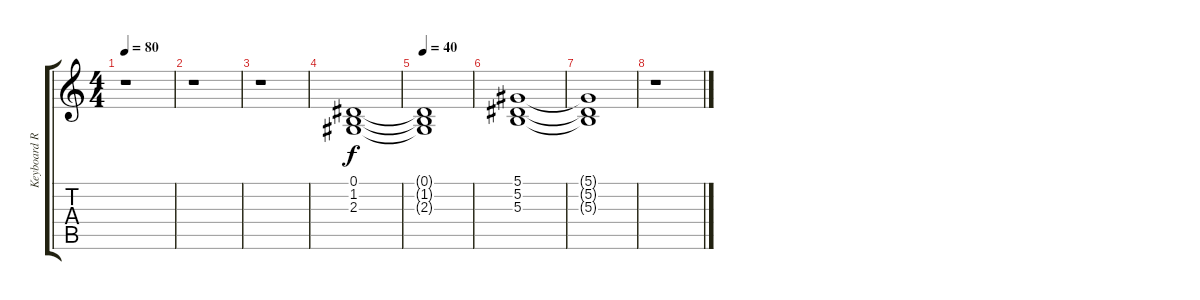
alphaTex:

\track ("Keyboard Right" "Keyboard R") {instrument churchorgan}
\staff {score tabs}
\tuning (Eb4 Bb3 Gb3 Db3 Ab2 Eb2) {hide}
\ts (4 4)
\tempo 80
\clef g2
\ks c
r.1{dy f} |
r.1 |
r.1 |
(0.1 1.2 2.3).1 |
\tempo 40
(0.1{t} 1.2{t} 2.3{t}).1 |
(5.1 5.2 5.3).1 |
(5.1{t} 5.2{t} 5.3{t}).1{volume 4} |
r.1
